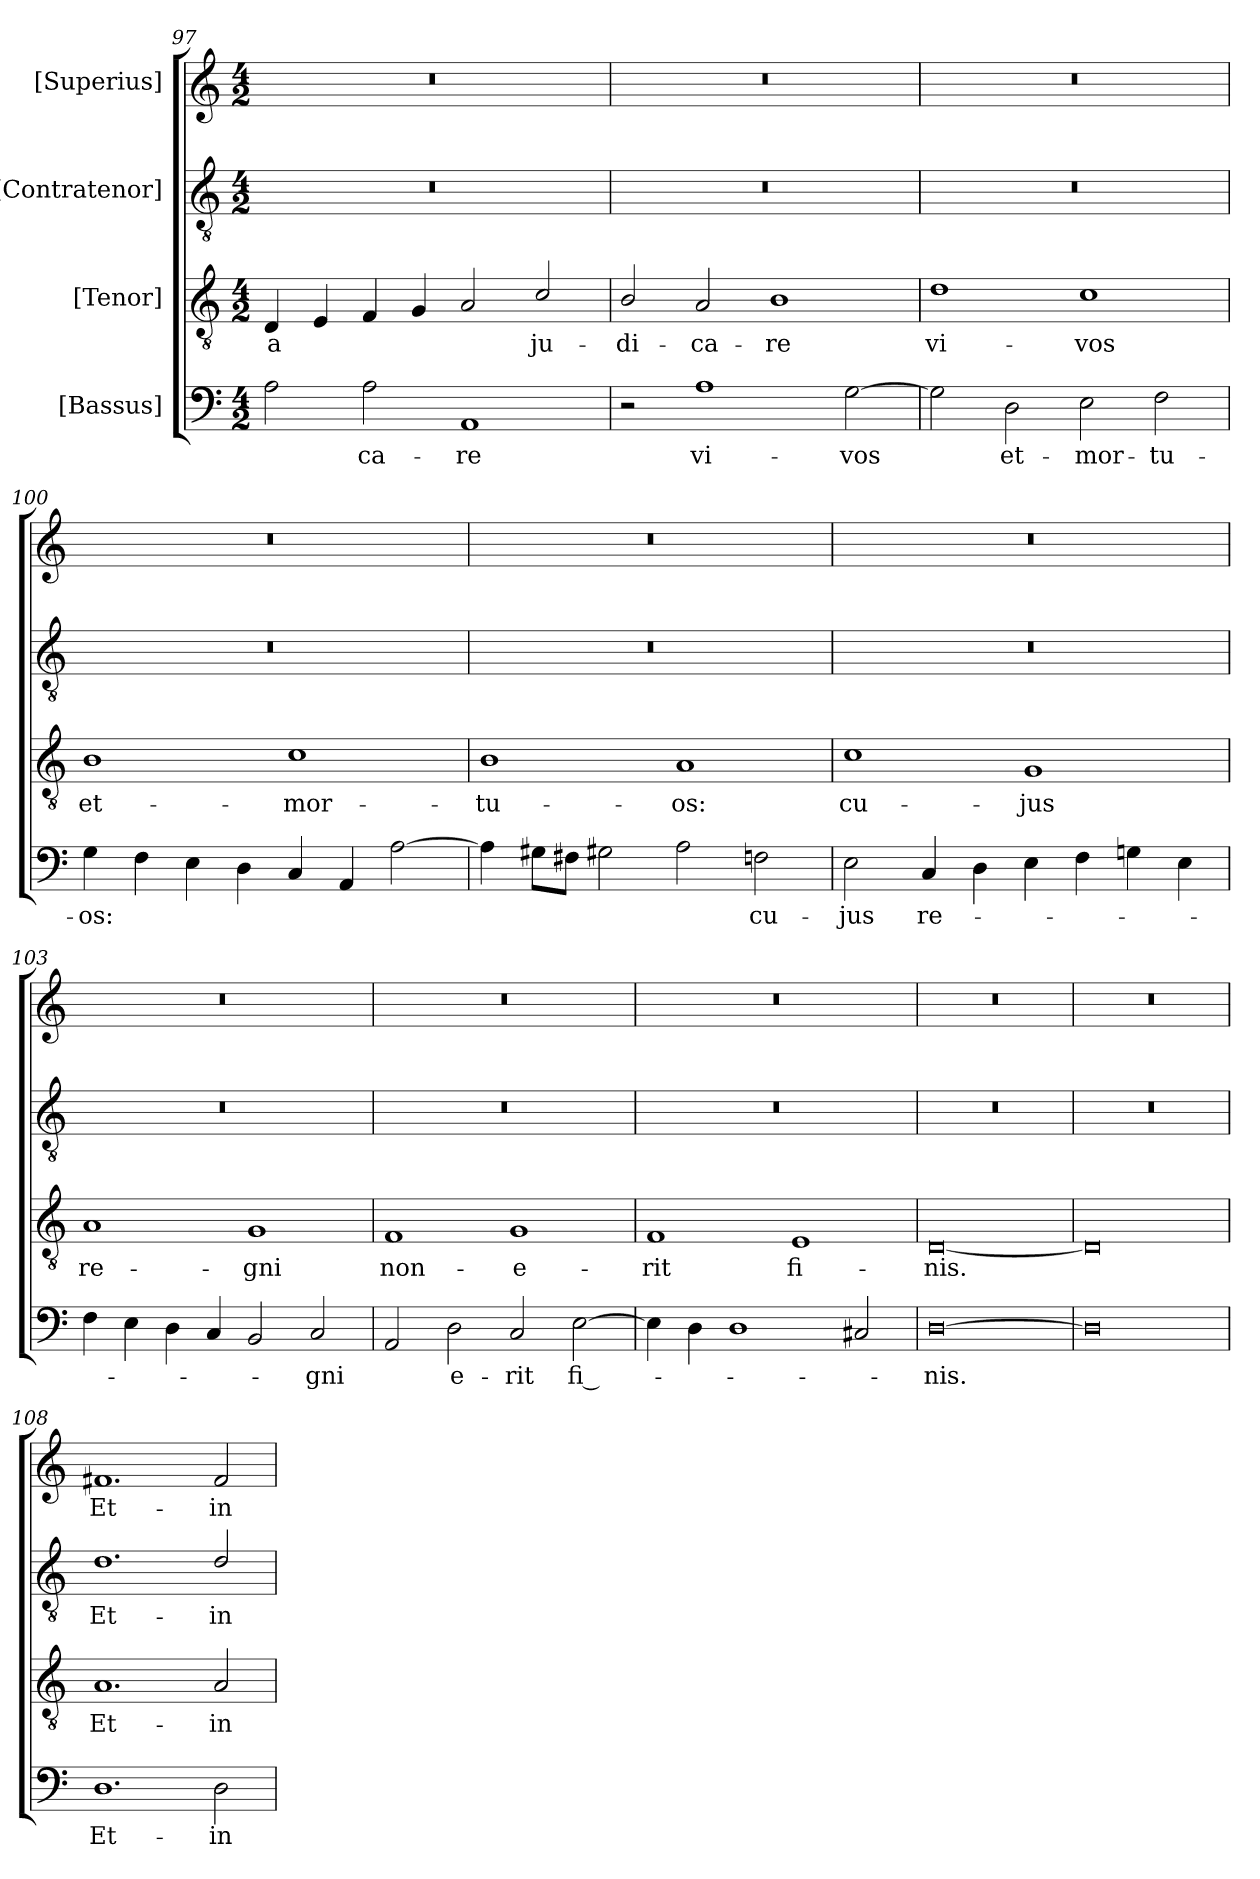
**kern	**text	**kern	**text	**kern	**text	**kern	**text
*part4	*part4	*part3	*part3	*part2	*part2	*part1	*part1
*staff4	*staff4	*staff3	*staff3	*staff2	*staff2	*staff1	*staff1
*I"[Bassus]	*	*I"[Tenor]	*	*I"[Contratenor]	*	*I"[Superius]	*
*clefF4	*	*clefGv2	*	*clefGv2	*	*clefG2	*
*k[]	*	*k[]	*	*k[]	*	*k[]	*
*M4/2	*	*M4/2	*	*M4/2	*	*M4/2	*
=97	=97	=97	=97	=97	=97	=97	=97
2A\	.	4D/	-a	0r	.	0r	.
.	.	4E/	.	.	.	.	.
2A\	-ca-	4F/	.	.	.	.	.
.	.	4G/	.	.	.	.	.
1AA/	-re	2A/	.	.	.	.	.
.	.	2c/	ju-	.	.	.	.
=98	=98	=98	=98	=98	=98	=98	=98
2r	.	2B/	-di-	0r	.	0r	.
1A\	vi-	2A/	-ca-	.	.	.	.
.	.	1B\	-re	.	.	.	.
[2G\	-vos	.	.	.	.	.	.
=99	=99	=99	=99	=99	=99	=99	=99
2G\]	.	1d\	vi-	0r	.	0r	.
2D\	et-	.	.	.	.	.	.
2E\	mor-	1c\	-vos	.	.	.	.
2F\	-tu-	.	.	.	.	.	.
=100	=100	=100	=100	=100	=100	=100	=100
4G\	-os:	1B\	et-	0r	.	0r	.
4F\	.	.	.	.	.	.	.
4E\	.	.	.	.	.	.	.
4D\	.	.	.	.	.	.	.
4C/	.	1c\	mor-	.	.	.	.
4AA/	.	.	.	.	.	.	.
[2A\	.	.	.	.	.	.	.
=101	=101	=101	=101	=101	=101	=101	=101
4A\]	.	1B\	-tu-	0r	.	0r	.
8G#X\L	.	.	.	.	.	.	.
8F#X\J	.	.	.	.	.	.	.
2G#X\	.	.	.	.	.	.	.
2A\	.	1A/	-os:	.	.	.	.
2Fn\	cu-	.	.	.	.	.	.
=102	=102	=102	=102	=102	=102	=102	=102
2E\	-jus	1c\	cu-	0r	.	0r	.
4C/	re-	.	.	.	.	.	.
4D\	.	.	.	.	.	.	.
4E\	.	1G/	-jus	.	.	.	.
4F\	.	.	.	.	.	.	.
4Gn\	.	.	.	.	.	.	.
4E\	.	.	.	.	.	.	.
=103	=103	=103	=103	=103	=103	=103	=103
4F\	.	1A/	re-	0r	.	0r	.
4E\	.	.	.	.	.	.	.
4D\	.	.	.	.	.	.	.
4C/	.	.	.	.	.	.	.
2BB/	.	1G/	-gni	.	.	.	.
2C/	-gni	.	.	.	.	.	.
=104	=104	=104	=104	=104	=104	=104	=104
2AA/	.	1F/	non-	0r	.	0r	.
2D\	e-	.	.	.	.	.	.
2C/	-rit	1G/	e-	.	.	.	.
[2E\	fi ­-	.	.	.	.	.	.
=105	=105	=105	=105	=105	=105	=105	=105
4E\]	.	1F/	-rit	0r	.	0r	.
4D\	.	.	.	.	.	.	.
1D\	.	.	.	.	.	.	.
.	.	1E/	fi-	.	.	.	.
2C#X/	.	.	.	.	.	.	.
=106	=106	=106	=106	=106	=106	=106	=106
[0D\	-nis.	[0D/	-nis.	0r	.	0r	.
=107	=107	=107	=107	=107	=107	=107	=107
0D\]	.	0D/]	.	0r	.	0r	.
=108	=108	=108	=108	=108	=108	=108	=108
1.D\	Et-	1.A/	Et-	1.d\	Et-	1.f#X/	Et-
2D\	in-	2A/	in-	2d/	in-	2f#/	in-
=	=	=	=	=	=	=	=
*-	*-	*-	*-	*-	*-	*-	*-
